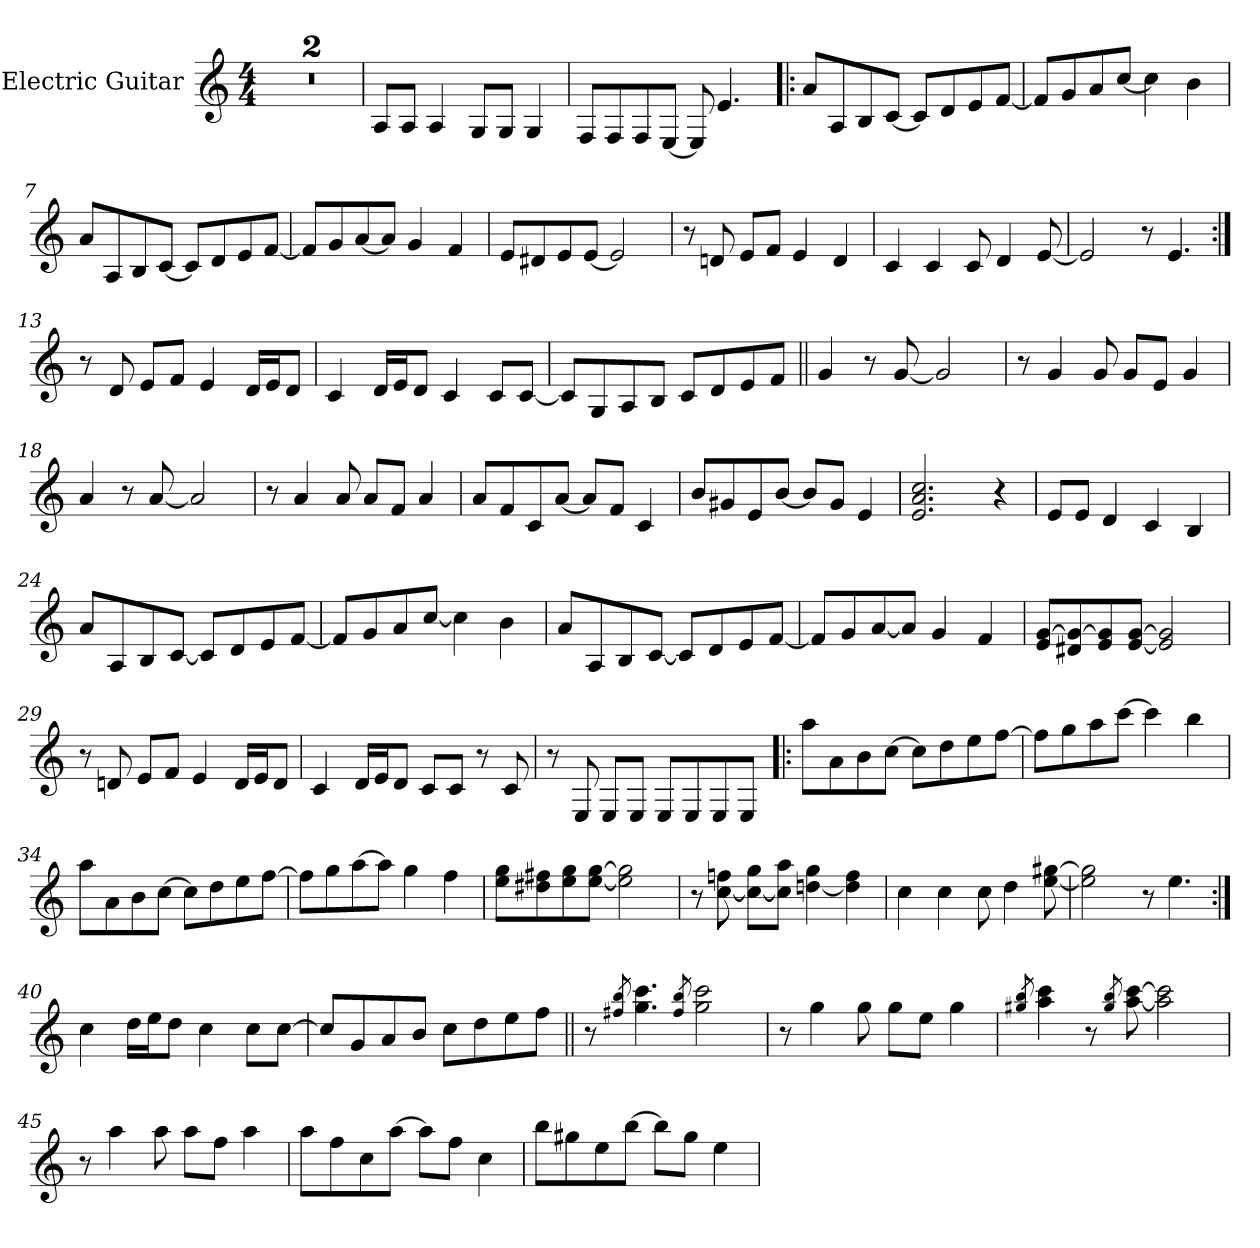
**kern
*part1
*staff1
*I"Electric Guitar
*I'E. Gtr.
!!LO:PB:g=z
*clefG2
*ITrd7c12
*k[]
*C:
*M4/4
*MM145
=1
1r
=2
1r
=3
8AAi/L
8AAi/J
4AAi/
8GGi/L
8GGi/J
4GGi/
=4
8FFi/L
8FFi/
8FFi/
[<8EEi/J
8EEi/]
4.Ei/
!!LO:LB:g=z
=5!|:
8Ai/L
8AAi/
8BBi/
[<8Ci/J
8Ci/L]
8Di/
8Ei/
[<8Fi/J
=6
8Fi/L]
8Gi/
8Ai/
[<8ci/J
4ci\]
4Bi\
=7
8Ai/L
8AAi/
8BBi/
[<8Ci/J
8Ci/L]
8Di/
8Ei/
[<8Fi/J
=8
8Fi/L]
8Gi/
[<8Ai/
8Ai/J]
4Gi/
4Fi/
=9
8Ei/L
8D#Xi/
8Ei/
[<8Ei/J
2Ei/]
!!LO:LB:g=z
=10
8r
8Dni/
8Ei/L
8Fi/J
4Ei/
4Di/
=11
4Ci/
4Ci/
8Ci/
4Di/
[<8Ei/
=12
2Ei/]
8r
4.Ei/
=13:|!
8r
8Di/
8Ei/L
8Fi/J
4Ei/
16Di/LL
16Ei/J
8Di/J
=14
4Ci/
16Di/LL
16Ei/J
8Di/J
4Ci/
8Ci/L
[<8Ci/J
=15
8Ci/L]
8GGi/
8AAi/
8BBi/J
8Ci/L
8Di/
8Ei/
8Fi/J
!!LO:LB:g=z
=16||
4Gi/
8r
[<8Gi/
2Gi/]
=17
8r
4Gi/
8Gi/
8Gi/L
8Ei/J
4Gi/
=18
4Ai/
8r
[<8Ai/
2Ai/]
=19
8r
4Ai/
8Ai/
8Ai/L
8Fi/J
4Ai/
=20
8Ai/L
8Fi/
8Ci/
[<8Ai/J
8Ai/L]
8Fi/J
4Ci/
=21
8Bi/L
8G#Xi/
8Ei/
[<8Bi/J
8Bi/L]
8G#i/J
4Ei/
!!LO:LB:g=z
=22
2.Ei/ 2.Ai 2.ci
4r
=23
8Ei/L
8Ei/J
4Di/
4Ci/
4BBi/
=24
8Ai/L
8AAi/
8BBi/
[<8Ci/J
8Ci/L]
8Di/
8Ei/
[<8Fi/J
=25
8Fi/L]
8Gi/
8Ai/
[<8ci/J
4ci\]
4Bi\
=26
8Ai/L
8AAi/
8BBi/
[<8Ci/J
8Ci/L]
8Di/
8Ei/
[<8Fi/J
=27
8Fi/L]
8Gi/
[<8Ai/
8Ai/J]
4Gi/
4Fi/
!!LO:LB:g=z
=28
8Ei/ [>8GiL
8D#Xi/ 8Gi_>
8Ei/ 8Gi]
[<8Ei/ [>8GiJ
2Ei/] 2Gi]
=29
8r
8Dni/
8Ei/L
8Fi/J
4Ei/
16Di/LL
16Ei/J
8Di/J
=30
4Ci/
16Di/LL
16Ei/J
8Di/J
8Ci/L
8Ci/J
8r
8Ci/
=31
8r
8EEi/
8EEi/L
8EEi/J
8EEi/L
8EEi/
8EEi/
8EEi/J
!!LO:LB:g=z
=32!|:
8ai\L
8Ai\
8Bi\
[>8ci\J
8ci\L]
8di\
8ei\
[>8fi\J
=33
8fi\L]
8gi\
8ai\
[>8cci\J
4cci\]
4bi\
=34
8ai\L
8Ai\
8Bi\
[>8ci\J
8ci\L]
8di\
8ei\
[>8fi\J
=35
8fi\L]
8gi\
[>8ai\
8ai\J]
4gi\
4fi\
=36
8ei\ 8giL
8d#Xi\ 8f#Xi
8ei\ 8gi
[<8ei\ [>8giJ
2ei\] 2gi]
!!LO:LB:g=z
=37
8r
[<8ci\ 8fni
8ci\_< 8giL
8ci\] 8aiJ
[<4dni\ 4gi
4di\] 4fi
=38
4ci\
4ci\
8ci\
4di\
[<8ei\ [>8g#Xi
=39
2ei\] 2g#i]
8r
4.ei\
=40:|!
4ci\
16di\LL
16ei\J
8di\J
4ci\
8ci\L
[>8ci\J
=41
8ci/L]
8Gi/
8Ai/
8Bi/J
8ci\L
8di\
8ei\
8fi\J
!!LO:LB:g=z
=42||
8r
8qf#Xi/ 8qbi
4.gi\ 4.cci
8qf#i/ 8qbi
2gi\ 2cci
=43
8r
4gi\
8gi\
8gi\L
8ei\J
4gi\
=44
8qg#Xi/ 8qbi
4ai\ 4cci
8r
8qg#i/ 8qbi
[<8ai\ [>8cci
2ai\] 2cci]
=45
8r
4ai\
8ai\
8ai\L
8fi\J
4ai\
!!LO:PB:g=z
=46
8ai\L
8fi\
8ci\
[>8ai\J
8ai\L]
8fi\J
4ci\
=47
8bi\L
8g#Xi\
8ei\
[>8bi\J
8bi\L]
8g#i\J
4ei\
=
*-
